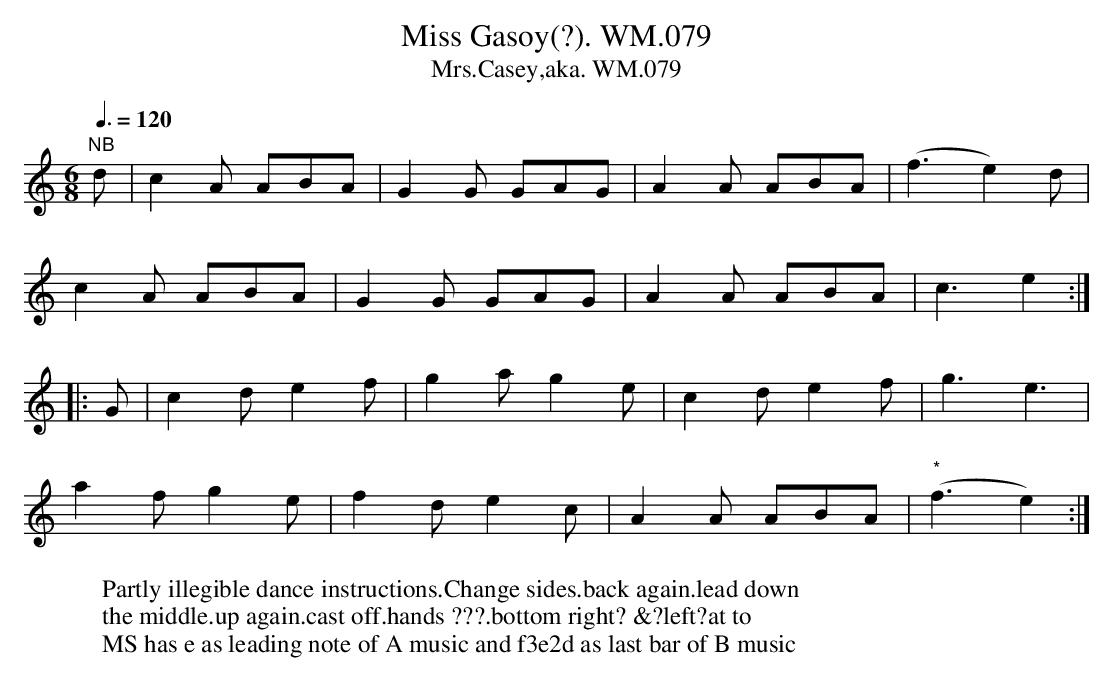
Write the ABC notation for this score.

X:1
T:Miss Gasoy(?). WM.079
T:Mrs.Casey,aka. WM.079
M:6/8
L:1/8
Q:3/8=120
W:Partly illegible dance instructions.Change sides.back again.lead down
W:the middle.up again.cast off.hands ???.bottom right? &?left?at to
K:C
"NB"d|c2A ABA|G2G GAG|A2A ABA|(f3e2)d|
c2A ABA|G2G GAG|A2A ABA|c3e2:|
|:G|c2de2f|g2ag2e|c2de2f|g3e3|
a2fg2e|f2de2c|A2A ABA|"*"(f3e2):|
W:MS has e as leading note of A music and f3e2d as last bar of B music
